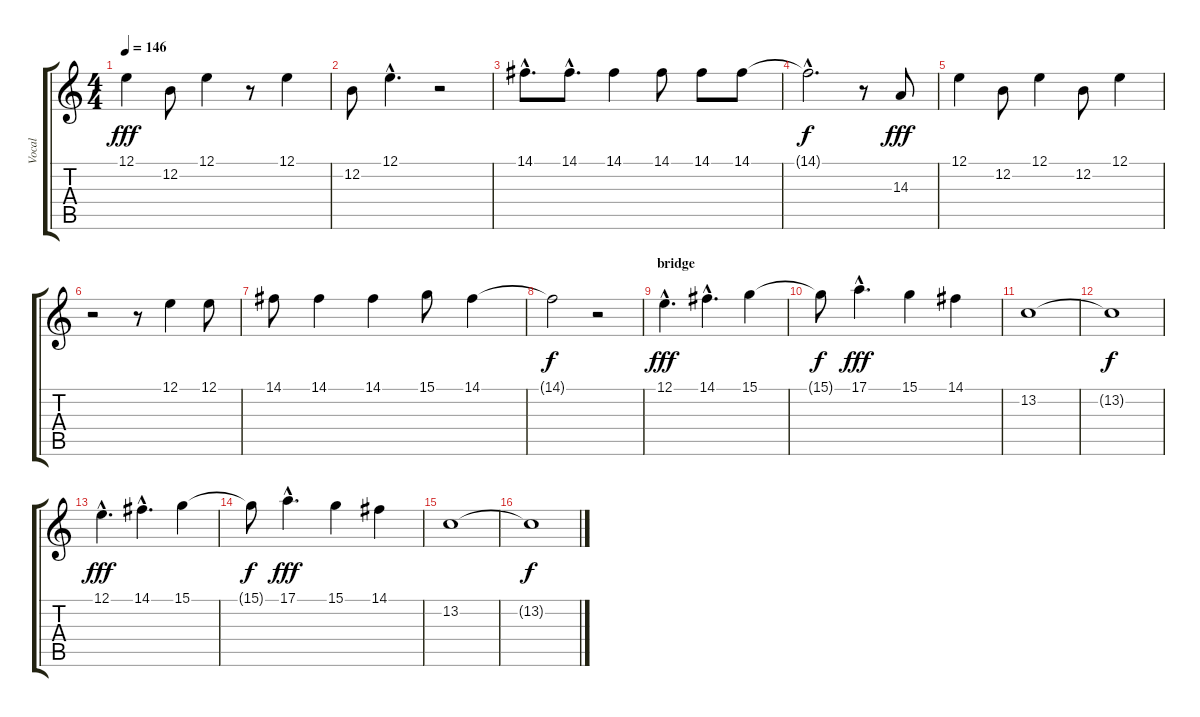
\track ("Vocal" "Vocal") {instrument reedorgan}
\staff {score tabs}
\tuning (E4 B3 G3 D3 A2 E2) {hide}
\ts (4 4)
\tempo 146
\clef g2
\ks c
12.1.4{dy fff} 12.2.8 12.1.4 r.8 12.1.4 |
12.2.8 12.1{hac}.4{d} r.2 |
14.1{hac}.8{d} 14.1{hac}.8{d} 14.1.4 14.1.8 14.1.8 14.1.8 |
14.1{hac t}.2{d dy f} r.8 14.3.8{dy fff} |
12.1.4 12.2.8 12.1.4 12.2.8 12.1.4 |
r.2 r.8 12.1.4 12.1.8 |
14.1.8 14.1.4 14.1.4 15.1.8 14.1.4 |
14.1{t}.2{dy f} r.2 |
\section ("" "bridge")
12.1{hac}.4{d dy fff} 14.1{hac}.4{d} 15.1.4 |
15.1{t}.8{dy f} 17.1{hac}.4{d dy fff} 15.1.4 14.1.4 |
13.2.1 |
13.2{t}.1{dy f} |
12.1{hac}.4{d dy fff} 14.1{hac}.4{d} 15.1.4 |
15.1{t}.8{dy f} 17.1{hac}.4{d dy fff} 15.1.4 14.1.4 |
13.2.1 |
13.2{t}.1{dy f}
